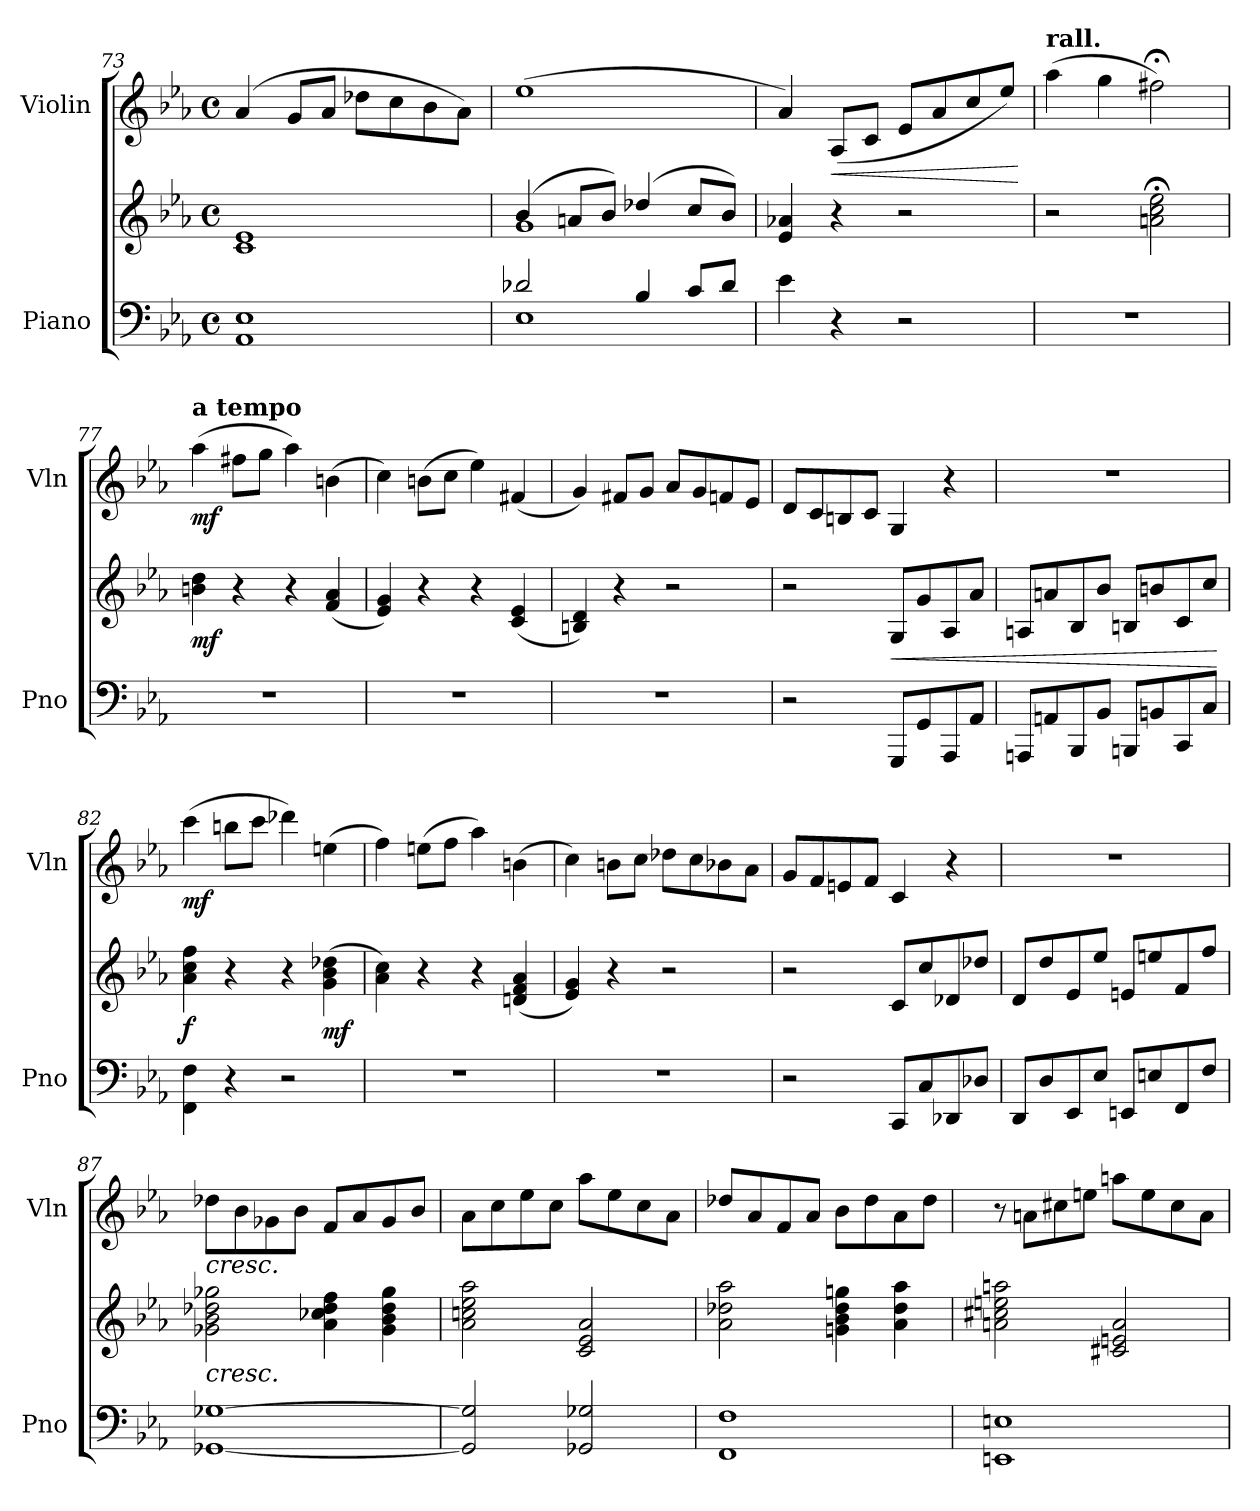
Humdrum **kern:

**kern	**kern	**dynam	**kern	**dynam
*part2	*part2	*part2	*part1	*part1
*staff3	*staff2	*staff2/3	*staff1	*staff1
*I"Piano	*	*	*I"Violin	*
*I'Pno	*	*	*I'Vln	*
!!LO:LB:g=z
*clefF4	*clefG2	*	*clefG2	*
*k[b-e-a-]	*k[b-e-a-]	*	*k[b-e-a-]	*
*M4/4	*M4/4	*	*M4/4	*
*met(c)	*met(c)	*	*met(c)	*
=73	=73	=73	=73	=73
1AA- 1E-	1c 1e-	.	(>4a-/	.
.	.	.	8g/L	.
.	.	.	8a-/J	.
.	.	.	8dd-X\L	.
.	.	.	8cc\	.
.	.	.	8b-\	.
.	.	.	8a-\J)	.
=74	=74	=74	=74	=74
*^	*^	*	*	*
2d-X/	1E-	(>4b-/	1g	.	(>1ee-	.
.	.	8an/L	.	.	.	.
.	.	8b-/J)	.	.	.	.
4B-/	.	(>4dd-X/	.	.	.	.
8c/L	.	8cc/L	.	.	.	.
8d-/J	.	8b-/J)	.	.	.	.
*v	*v	*	*	*	*	*
*	*v	*v	*	*	*
=75	=75	=75	=75	=75
4e-\	4e-/ 4a-X/	.	4a-/)	.
!	!	!	!	!LO:HP:b
4r	4r	.	(<8A-/L	<
.	.	.	8c/J	.
2r	2r	.	8e-/L	.
.	.	.	8a-/	.
.	.	.	8cc/	.
.	.	.	8ee-/J)	.
.	.	.	.	[
=76	=76	=76	=76	=76
!	!	!	!LO:TX:a:B:t=rall.	!
1r	2r	.	(>4aa-\	.
.	.	.	4gg\	.
.	2an\;< 2cc\;< 2ee-\;<	.	2ff#X;<\)	.
=77	=77	=77	=77	=77
!	!	!	!LO:TX:a:B:t=a tempo	!
!	!	!LO:DY:b	!	!LO:DY:b
1r	4bn\ 4dd\	mf	(>4aa-\	mf
.	4r	.	8ff#X\L	.
.	.	.	8gg\J	.
.	4r	.	4aa-\)	.
.	(<4f/ 4a-/	.	(>4bn\	.
=78	=78	=78	=78	=78
1r	4e-/ 4g/)	.	4cc\)	.
.	4r	.	(>8bn\L	.
.	.	.	8cc\J	.
.	4r	.	4ee-\)	.
.	(<4c/ 4e-/	.	(>4f#X/	.
=79	=79	=79	=79	=79
1r	4Bn/ 4d/)	.	4g/)	.
.	4r	.	8f#X/L	.
.	.	.	8g/J	.
.	2r	.	8a-/L	.
.	.	.	8g/	.
.	.	.	8fn/	.
.	.	.	8e-/J	.
!!LO:PB:g=z
=80	=80	=80	=80	=80
2r	2r	.	8d/L	.
.	.	.	8c/	.
.	.	.	8Bn/	.
.	.	.	8c/J	.
!	!	!LO:HP:b	!	!
8GGG/L	8G/L	<	4G/	.
8GG/	8g/	.	.	.
8AAA-/	8A-/	.	4r	.
8AA-/J	8a-/J	.	.	.
=81	=81	=81	=81	=81
8AAAn/L	8An/L	.	1r	.
8AAn/	8an/	.	.	.
8BBB-/	8B-/	.	.	.
8BB-/J	8b-/J	.	.	.
8BBBn/L	8Bn/L	.	.	.
8BBn/	8bn/	.	.	.
8CC/	8c/	.	.	.
8C/J	8cc/J	.	.	.
.	.	[	.	.
=82	=82	=82	=82	=82
!	!	!LO:DY:b	!	!LO:DY:b
4FF\ 4F\	4a-\ 4cc\ 4ff\	f	(>4ccc\	mf
4r	4r	.	8bbn\L	.
.	.	.	8ccc\J	.
2r	4r	.	4ddd-X\)	.
!	!	!LO:DY:b	!	!
.	(>4g\ 4b-\ 4dd-X\	mf	(>4een\	.
=83	=83	=83	=83	=83
1r	4a-\ 4cc\)	.	4ff\)	.
.	4r	.	(>8een\L	.
.	.	.	8ff\J	.
.	4r	.	4aa-\)	.
.	(<4dn/ 4f/ 4a-/	.	(>4bn\	.
=84	=84	=84	=84	=84
1r	4e-/ 4g/)	.	4cc\)	.
.	4r	.	8bn\L	.
.	.	.	8cc\J	.
.	2r	.	8dd-X\L	.
.	.	.	8cc\	.
.	.	.	8b-X\	.
.	.	.	8a-\J	.
=85	=85	=85	=85	=85
2r	2r	.	8g/L	.
.	.	.	8f/	.
.	.	.	8en/	.
.	.	.	8f/J	.
8CC/L	8c/L	.	4c/	.
8C/	8cc/	.	.	.
8DD-X/	8d-X/	.	4r	.
8D-X/J	8dd-X/J	.	.	.
!!LO:LB:g=z
=86	=86	=86	=86	=86
8DD/L	8d/L	.	1r	.
8D/	8dd/	.	.	.
8EE-/	8e-/	.	.	.
8E-/J	8ee-/J	.	.	.
8EEn/L	8en/L	.	.	.
8En/	8een/	.	.	.
8FF/	8f/	.	.	.
8F/J	8ff/J	.	.	.
=87	=87	=87	=87	=87
!	!	!	!LO:TX:b:i:t=cresc.	!
!	!LO:TX:b:i:t=cresc.	!	!	!
[1GG-X [1G-X	2g-X\ 2b-\ 2dd-X\ 2gg-X\	.	8dd-X\L	.
.	.	.	8b-\	.
.	.	.	8g-X\	.
.	.	.	8b-\J	.
.	4a-\ 4cc-X\ 4dd-\ 4ff\	.	8f/L	.
.	.	.	8a-/	.
.	4g-\ 4b-\ 4dd-\ 4gg-\	.	8g-/	.
.	.	.	8b-/J	.
=88	=88	=88	=88	=88
2GG-/] 2G-/]	2a-\ 2ccn\ 2ee-\ 2aa-\	.	8a-\L	.
.	.	.	8cc\	.
.	.	.	8ee-\	.
.	.	.	8cc\J	.
2GG-X/ 2G-X/	2c/ 2e-/ 2a-/	.	8aa-\L	.
.	.	.	8ee-\	.
.	.	.	8cc\	.
.	.	.	8a-\J	.
=89	=89	=89	=89	=89
1FF 1F	2a-\ 2dd-X\ 2aa-\	.	8dd-X/L	.
.	.	.	8a-/	.
.	.	.	8f/	.
.	.	.	8a-/J	.
.	4gn\ 4b-\ 4dd-\ 4ggn\	.	8b-\L	.
.	.	.	8dd-\	.
.	4a-\ 4dd-\ 4aa-\	.	8a-\	.
.	.	.	8dd-\J	.
=90	=90	=90	=90	=90
1EEn 1En	2an\ 2cc#X\ 2een\ 2aan\	.	8r	.
.	.	.	8an\L	.
.	.	.	8cc#X\	.
.	.	.	8een\J	.
.	2c#X/ 2en/ 2a/	.	8aan\L	.
.	.	.	8ee\	.
.	.	.	8cc#\	.
.	.	.	8a\J	.
=	=	=	=	=
*-	*-	*-	*-	*-
